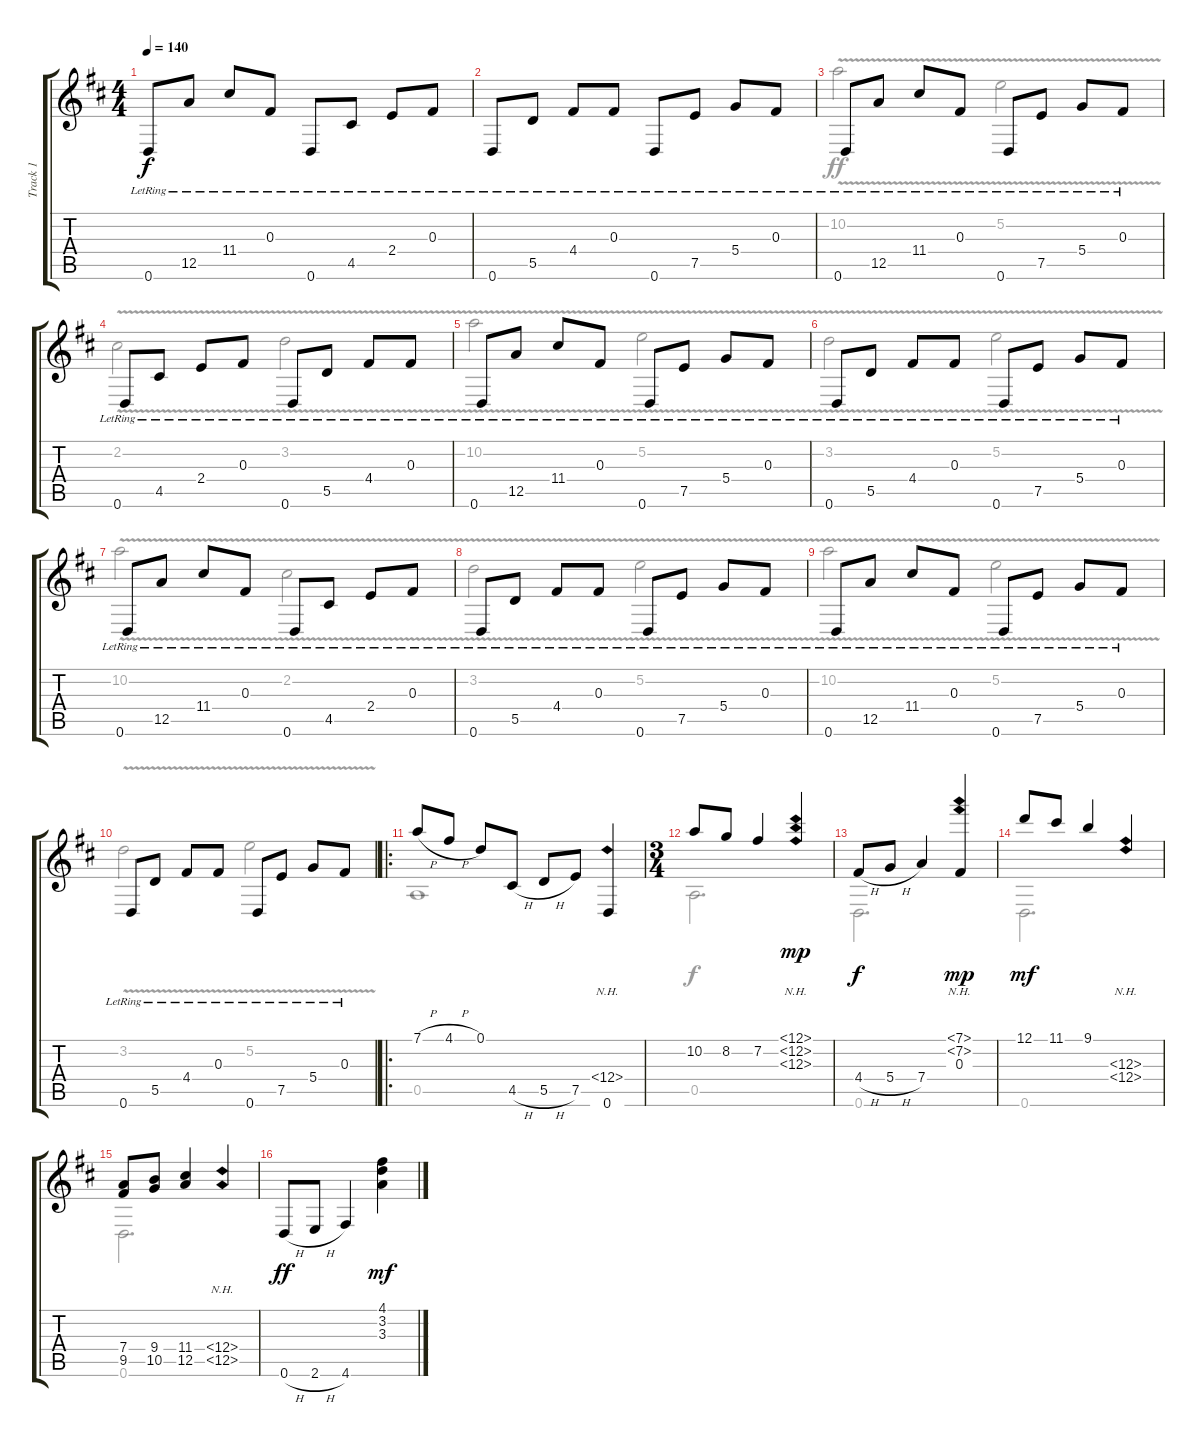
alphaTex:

\track ("Track 1" "Track 1") {instrument acousticguitarnylon}
\staff {score tabs}
\tuning (D4 B3 Gb3 D3 A2 D2) {hide}
\voice
\ts (4 4)
\tempo 140
\clef g2
\ks d
0.6{lr}.8{dy f} 12.5{lr}.8 11.4{lr}.8 0.3{lr}.8 0.6{lr}.8 4.5{lr}.8 2.4{lr}.8 0.3{lr}.8 |
0.6{lr}.8 5.5{lr}.8 4.4{lr}.8 0.3{lr}.8 0.6{lr}.8 7.5{lr}.8 5.4{lr}.8 0.3{lr}.8 |
0.6{lr}.8 12.5{lr}.8 11.4{lr}.8 0.3{lr}.8 0.6{lr}.8 7.5{lr}.8 5.4{lr}.8 0.3{lr}.8 |
0.6{lr}.8 4.5{lr}.8 2.4{lr}.8 0.3{lr}.8 0.6{lr}.8 5.5{lr}.8 4.4{lr}.8 0.3{lr}.8 |
0.6{lr}.8 12.5{lr}.8 11.4{lr}.8 0.3{lr}.8 0.6{lr}.8 7.5{lr}.8 5.4{lr}.8 0.3{lr}.8 |
0.6{lr}.8 5.5{lr}.8 4.4{lr}.8 0.3{lr}.8 0.6{lr}.8 7.5{lr}.8 5.4{lr}.8 0.3{lr}.8 |
0.6{lr}.8 12.5{lr}.8 11.4{lr}.8 0.3{lr}.8 0.6{lr}.8 4.5{lr}.8 2.4{lr}.8 0.3{lr}.8 |
0.6{lr}.8 5.5{lr}.8 4.4{lr}.8 0.3{lr}.8 0.6{lr}.8 7.5{lr}.8 5.4{lr}.8 0.3{lr}.8 |
0.6{lr}.8 12.5{lr}.8 11.4{lr}.8 0.3{lr}.8 0.6{lr}.8 7.5{lr}.8 5.4{lr}.8 0.3{lr}.8 |
0.6{lr}.8 5.5{lr}.8 4.4{lr}.8 0.3{lr}.8 0.6{lr}.8 7.5{lr}.8 5.4{lr}.8 0.3{lr}.8 |
\ro
7.1{h}.8 4.1{h}.8 0.1.8 4.5{h}.8 5.5{h}.8 7.5.8 (0.4{nh} 0.6).4 |
\ts (3 4)
10.2.8 8.2.8 7.2.4 (12.1{nh} 12.2{nh} 12.3{nh}).4{dy mp} |
4.4{h}.8{dy f} 5.4{h}.8 7.4.4 (7.1{nh} 7.2{nh} 0.3).4{dy mp} |
12.1.8{dy mf} 11.1.8 9.1.4 (12.3{nh} 12.4{nh}).4 |
(7.4 9.5).8 (9.4 10.5).8 (11.4 12.5).4 (12.4{nh} 12.5{nh}).4 |
0.6{h}.8{dy ff} 2.6{h}.8 4.6.4 (4.1 3.2 3.3).4{dy mf}
\voice
\clef g2
\ottava regular
\simile none
\ks d
|
|
10.2{v}.2{dy ff} 5.2{v}.2 |
2.2{v}.2 3.2{v}.2 |
10.2{v}.2 5.2{v}.2 |
3.2{v}.2 5.2{v}.2 |
10.2{v}.2 2.2{v}.2 |
3.2{v}.2 5.2{v}.2 |
10.2{v}.2 5.2{v}.2 |
3.2{v}.2 5.2{v}.2 |
0.5.1 |
0.5.2{d dy f} |
0.6.2{d} |
0.6.2{d dy mf} |
0.6.2{d} |
